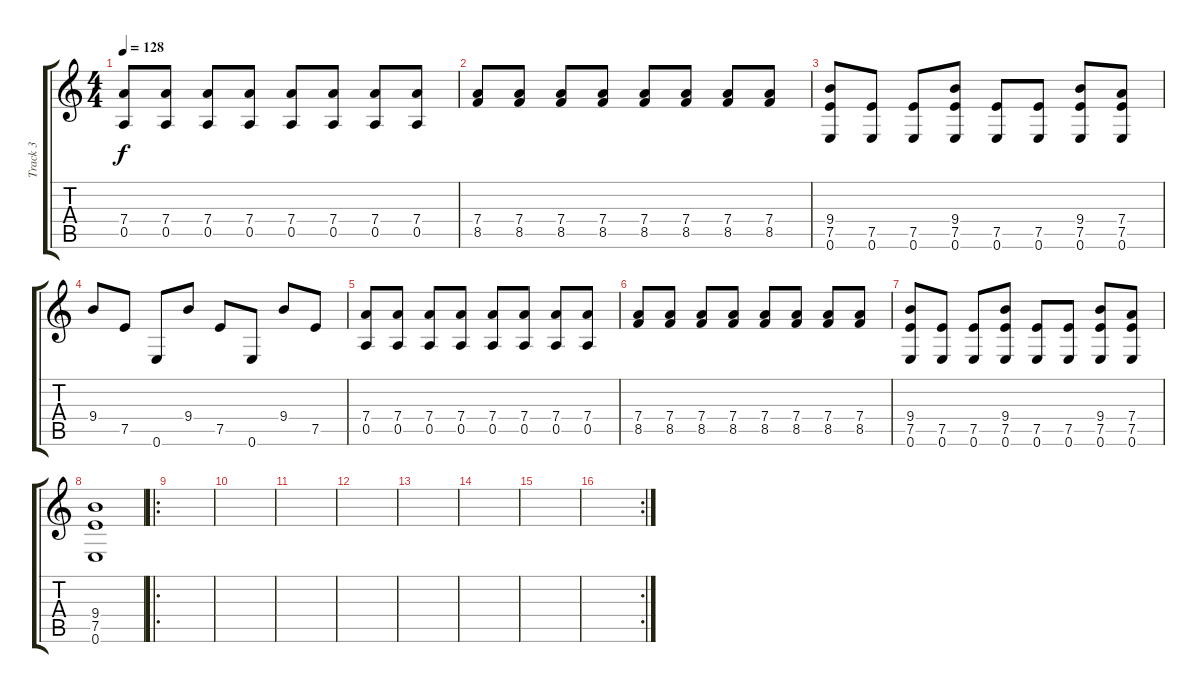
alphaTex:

\track ("Track 3" "Track 3") {instrument electricguitarmuted}
\staff {score tabs}
\tuning (E4 B3 G3 D3 A2 E2) {hide}
\ts (4 4)
\tempo 128
\clef g2
\ks c
(7.4 0.5).8{dy f} (7.4 0.5).8 (7.4 0.5).8 (7.4 0.5).8 (7.4 0.5).8 (7.4 0.5).8 (7.4 0.5).8 (7.4 0.5).8 |
(7.4 8.5).8 (7.4 8.5).8 (7.4 8.5).8 (7.4 8.5).8 (7.4 8.5).8 (7.4 8.5).8 (7.4 8.5).8 (7.4 8.5).8 |
(9.4 7.5 0.6).8 (7.5 0.6).8 (7.5 0.6).8 (9.4 7.5 0.6).8 (7.5 0.6).8 (7.5 0.6).8 (9.4 7.5 0.6).8 (7.4 7.5 0.6).8 |
9.4.8 7.5.8 0.6.8 9.4.8 7.5.8 0.6.8 9.4.8 7.5.8 |
(7.4 0.5).8 (7.4 0.5).8 (7.4 0.5).8 (7.4 0.5).8 (7.4 0.5).8 (7.4 0.5).8 (7.4 0.5).8 (7.4 0.5).8 |
(7.4 8.5).8 (7.4 8.5).8 (7.4 8.5).8 (7.4 8.5).8 (7.4 8.5).8 (7.4 8.5).8 (7.4 8.5).8 (7.4 8.5).8 |
(9.4 7.5 0.6).8 (7.5 0.6).8 (7.5 0.6).8 (9.4 7.5 0.6).8 (7.5 0.6).8 (7.5 0.6).8 (9.4 7.5 0.6).8 (7.4 7.5 0.6).8 |
(9.4 7.5 0.6).1 |
\ro
|
|
|
|
|
|
|
\rc 2
